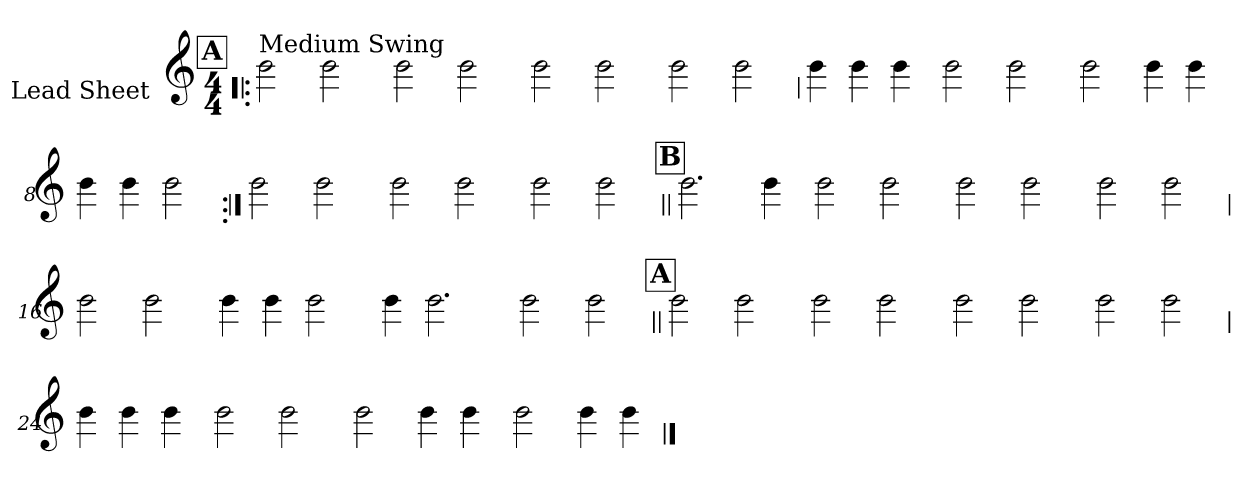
**kern
*part1
*staff1
*I"Lead Sheet
*stria0
*clefG2
*k[]
*C:
*M4/4
!!LO:REH:place=s1:a:t=A
=1!|:
!LO:TX:a:t=Medium Swing
2b
2b
=2-
2b
2b
=3-
2b
2b
=4-
2b
2b
!!LO:LB:g=z
=5
4b
4b
4b
=6-
2b
2b
=7-
2b
4b
4b
=8-
4b
4b
2b
!!LO:LB:g=z
=9:|!
2b
2b
=10-
2b
2b
=11-
2b
2b
!!LO:LB:g=z
!!LO:REH:place=s1:a:t=B
=12||
2.b
4b
=13-
2b
2b
=14-
2b
2b
=15-
2b
2b
!!LO:LB:g=z
=16
2b
2b
=17-
4b
4b
2b
=18-
4b
2.b
=19-
2b
2b
!!LO:LB:g=z
!!LO:REH:place=s1:a:t=A
=20||
2b
2b
=21-
2b
2b
=22-
2b
2b
=23-
2b
2b
!!LO:LB:g=z
=24
4b
4b
4b
=25-
2b
2b
=26-
2b
4b
4b
=27-
2b
4b
4b
==
*-
